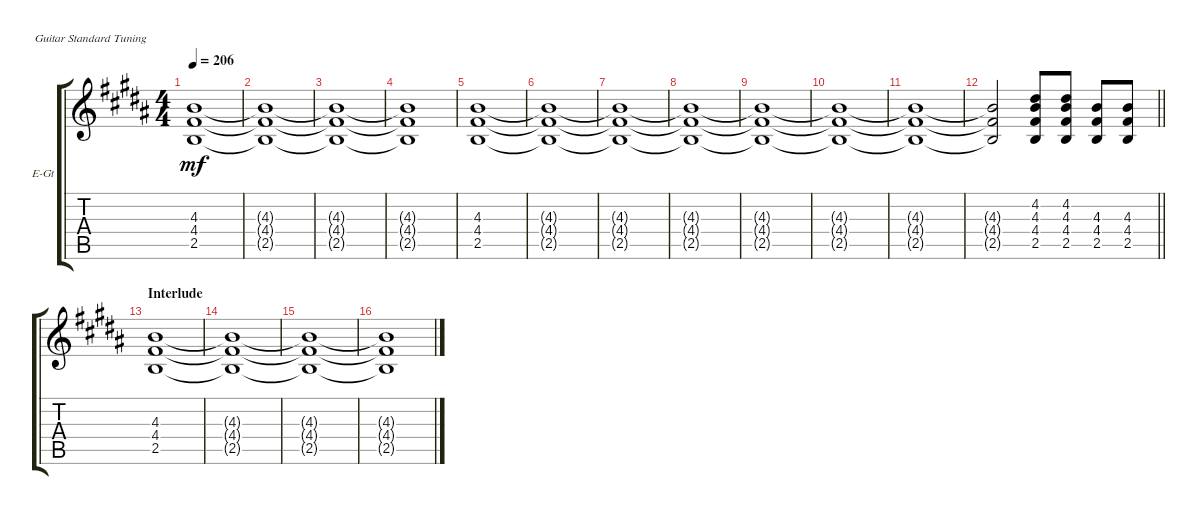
\defaultSystemsLayout 4
\bracketExtendMode groupsimilarinstruments
\firstSystemTrackNameOrientation horizontal
\otherSystemsTrackNameOrientation horizontal
\track ("Guitar 6" "E-Gt") {instrument distortionguitar}
\staff {score tabs}
\tuning (E4 B3 G3 D3 A2 E2)
\ts (4 4)
\tempo 206
\clef g2
\ks b
(2.5{t} 4.4{t} 4.3{t}).1{dy mf} |
(2.5{t} 4.4{t} 4.3{t}).1 |
(2.5{t} 4.4{t} 4.3{t}).1 |
(2.5{t} 4.4{t} 4.3{t}).1 |
(4.3 4.4 2.5).1 |
(2.5{t} 4.4{t} 4.3{t}).1 |
(2.5{t} 4.4{t} 4.3{t}).1 |
(2.5{t} 4.4{t} 4.3{t}).1 |
(2.5{t} 4.4{t} 4.3{t}).1 |
(2.5{t} 4.4{t} 4.3{t}).1 |
(2.5{t} 4.4{t} 4.3{t}).1 |
\barLineRight lightlight
(2.5{t} 4.4{t} 4.3{t}).2 (4.3 4.4 2.5 4.2).8 (4.3 4.4 2.5 4.2).8 (4.3 4.4 2.5).8 (4.3 4.4 2.5).8 |
\section ("" "Interlude")
(2.5 4.4 4.3).1 |
(4.3{t} 4.4{t} 2.5{t}).1 |
(4.3{t} 4.4{t} 2.5{t}).1 |
(4.3{t} 4.4{t} 2.5{t}).1
